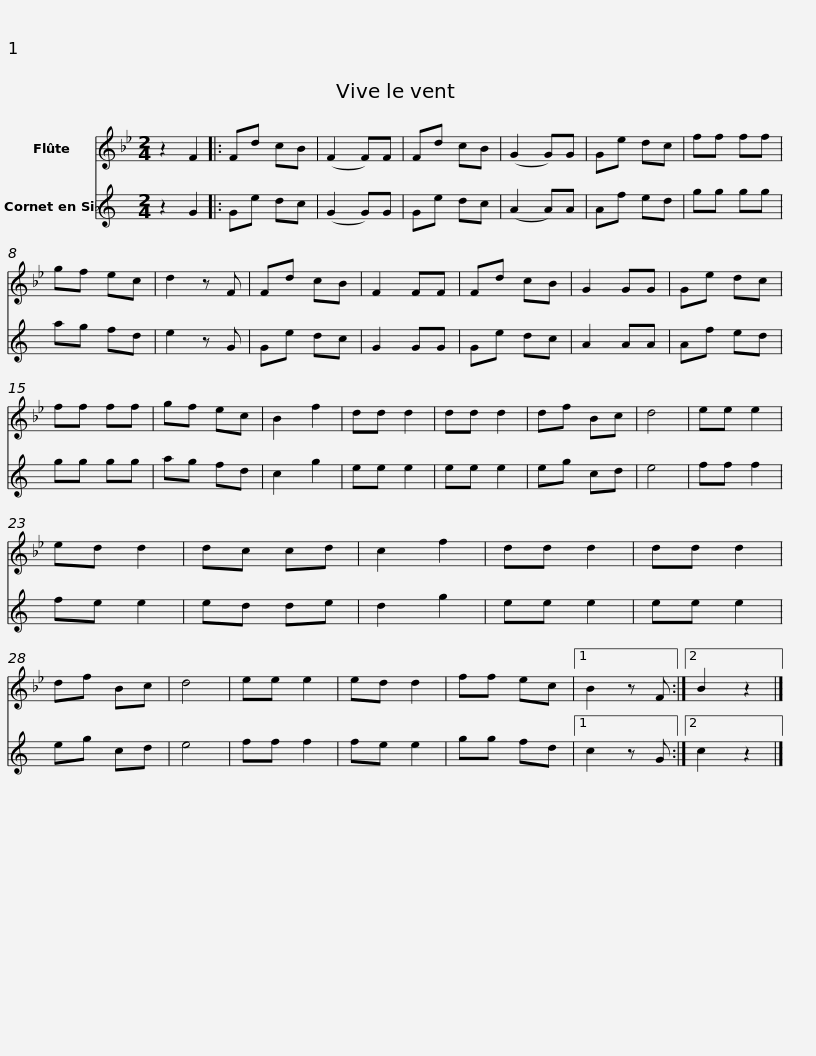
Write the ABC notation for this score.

X:1
%%score 1 2
L:1/8
M:2/4
I:linebreak $
K:Bb
V:1 treble
V:2 treble transpose=-2
V:1
 z2 F2 |: Fd cB | (F2 F)F | Fd cB | (G2 G)G | %5
 Ge dc | ff ff | gf ec | d2 z F |$ Fd cB | %10
 F2 FF | Fd cB | G2 GG | Ge dc | ff ff | %15
 gf ec | B2 f2 | dd d2 | dd d2 | df Bc |$ %20
 d4 | ee e2 | ed d2 | dc cd | c2 f2 | %25
 dd d2 | dd d2 | df Bc | d4 | ee e2 | %30
 ed d2 | ff ec |1$ B2 z F :|2 B2 z2 |] %34
V:2
[K:C] z2 G2 |: Ge dc | (G2 G)G | Ge dc | (A2 A)A | %5
 Af ed | gg gg | ag fd | e2 z G |$ Ge dc | %10
 G2 GG | Ge dc | A2 AA | Af ed | gg gg | %15
 ag fd | c2 g2 | ee e2 | ee e2 | eg cd |$ %20
 e4 | ff f2 | fe e2 | ed de | d2 g2 | %25
 ee e2 | ee e2 | eg cd | e4 | ff f2 | %30
 fe e2 | gg fd |1$ c2 z G :|2 c2 z2 |] %34
